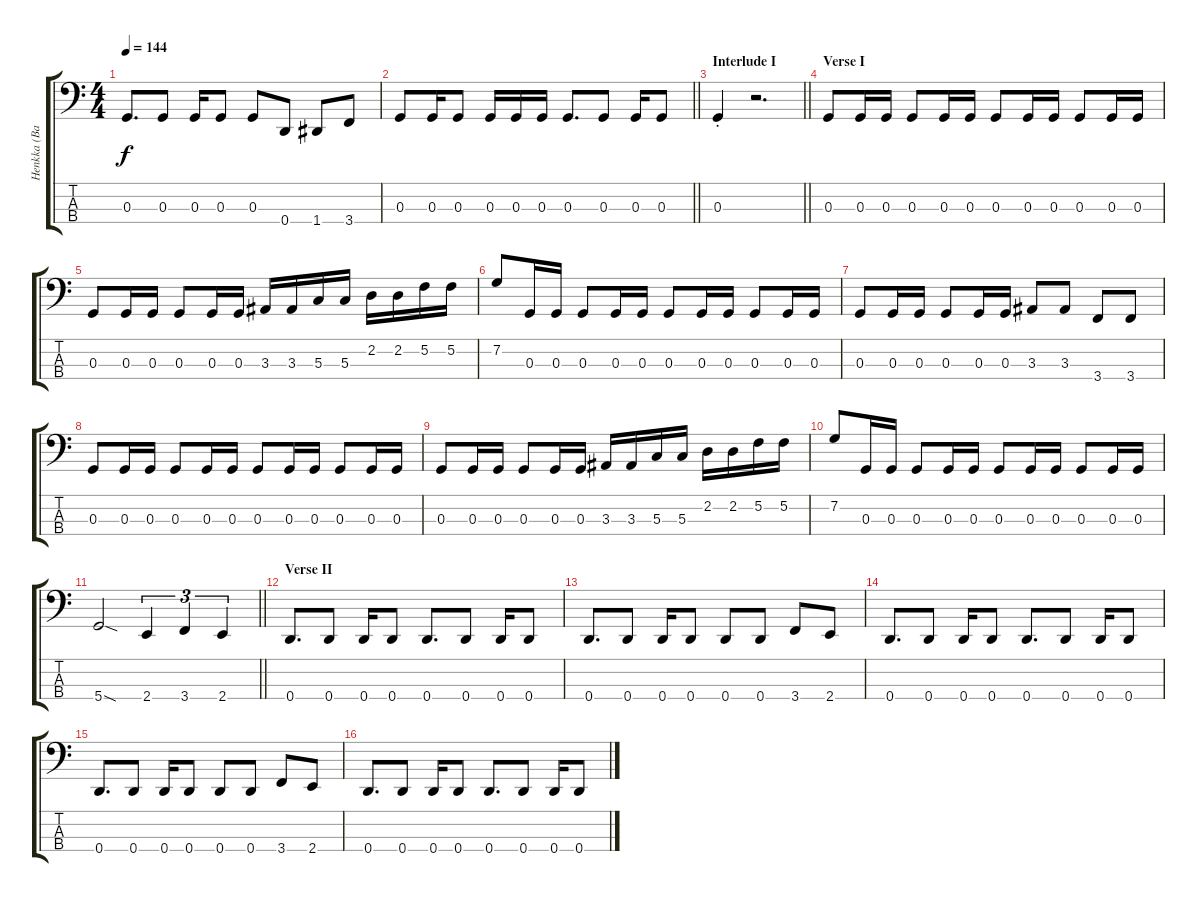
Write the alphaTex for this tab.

\track ("Henkka (Bass)" "Henkka (Ba") {instrument electricbasspick}
\staff {score tabs}
\tuning (F2 C2 G1 D1) {hide}
\ts (4 4)
\tempo 144
\clef f4
\ks c
0.3.8{d dy f} 0.3.8 0.3.16 0.3.8 0.3.8 0.4.8 1.4.8 3.4.8 |
\barLineRight lightlight
0.3.8 0.3.16 0.3.8 0.3.16 0.3.16 0.3.16 0.3.8{d} 0.3.8 0.3.16 0.3.8 |
\section ("" "Interlude I")
\barLineRight lightlight
0.3{st}.4 r.2{d} |
\section ("" "Verse I")
0.3.8 0.3.16 0.3.16 0.3.8 0.3.16 0.3.16 0.3.8 0.3.16 0.3.16 0.3.8 0.3.16 0.3.16 |
0.3.8 0.3.16 0.3.16 0.3.8 0.3.16 0.3.16 3.3.16 3.3.16 5.3.16 5.3.16 2.2.16 2.2.16 5.2.16 5.2.16 |
7.2.8 0.3.16 0.3.16 0.3.8 0.3.16 0.3.16 0.3.8 0.3.16 0.3.16 0.3.8 0.3.16 0.3.16 |
0.3.8 0.3.16 0.3.16 0.3.8 0.3.16 0.3.16 3.3.8 3.3.8 3.4.8 3.4.8 |
0.3.8 0.3.16 0.3.16 0.3.8 0.3.16 0.3.16 0.3.8 0.3.16 0.3.16 0.3.8 0.3.16 0.3.16 |
0.3.8 0.3.16 0.3.16 0.3.8 0.3.16 0.3.16 3.3.16 3.3.16 5.3.16 5.3.16 2.2.16 2.2.16 5.2.16 5.2.16 |
7.2.8 0.3.16 0.3.16 0.3.8 0.3.16 0.3.16 0.3.8 0.3.16 0.3.16 0.3.8 0.3.16 0.3.16 |
\barLineRight lightlight
5.4{sod}.2 2.4.4{tu (3 2)} 3.4.4{tu (3 2)} 2.4.4{tu (3 2)} |
\section ("" "Verse II")
0.4.8{d} 0.4.8 0.4.16 0.4.8 0.4.8{d} 0.4.8 0.4.16 0.4.8 |
0.4.8{d} 0.4.8 0.4.16 0.4.8 0.4.8 0.4.8 3.4.8 2.4.8 |
0.4.8{d} 0.4.8 0.4.16 0.4.8 0.4.8{d} 0.4.8 0.4.16 0.4.8 |
0.4.8{d} 0.4.8 0.4.16 0.4.8 0.4.8 0.4.8 3.4.8 2.4.8 |
0.4.8{d} 0.4.8 0.4.16 0.4.8 0.4.8{d} 0.4.8 0.4.16 0.4.8
